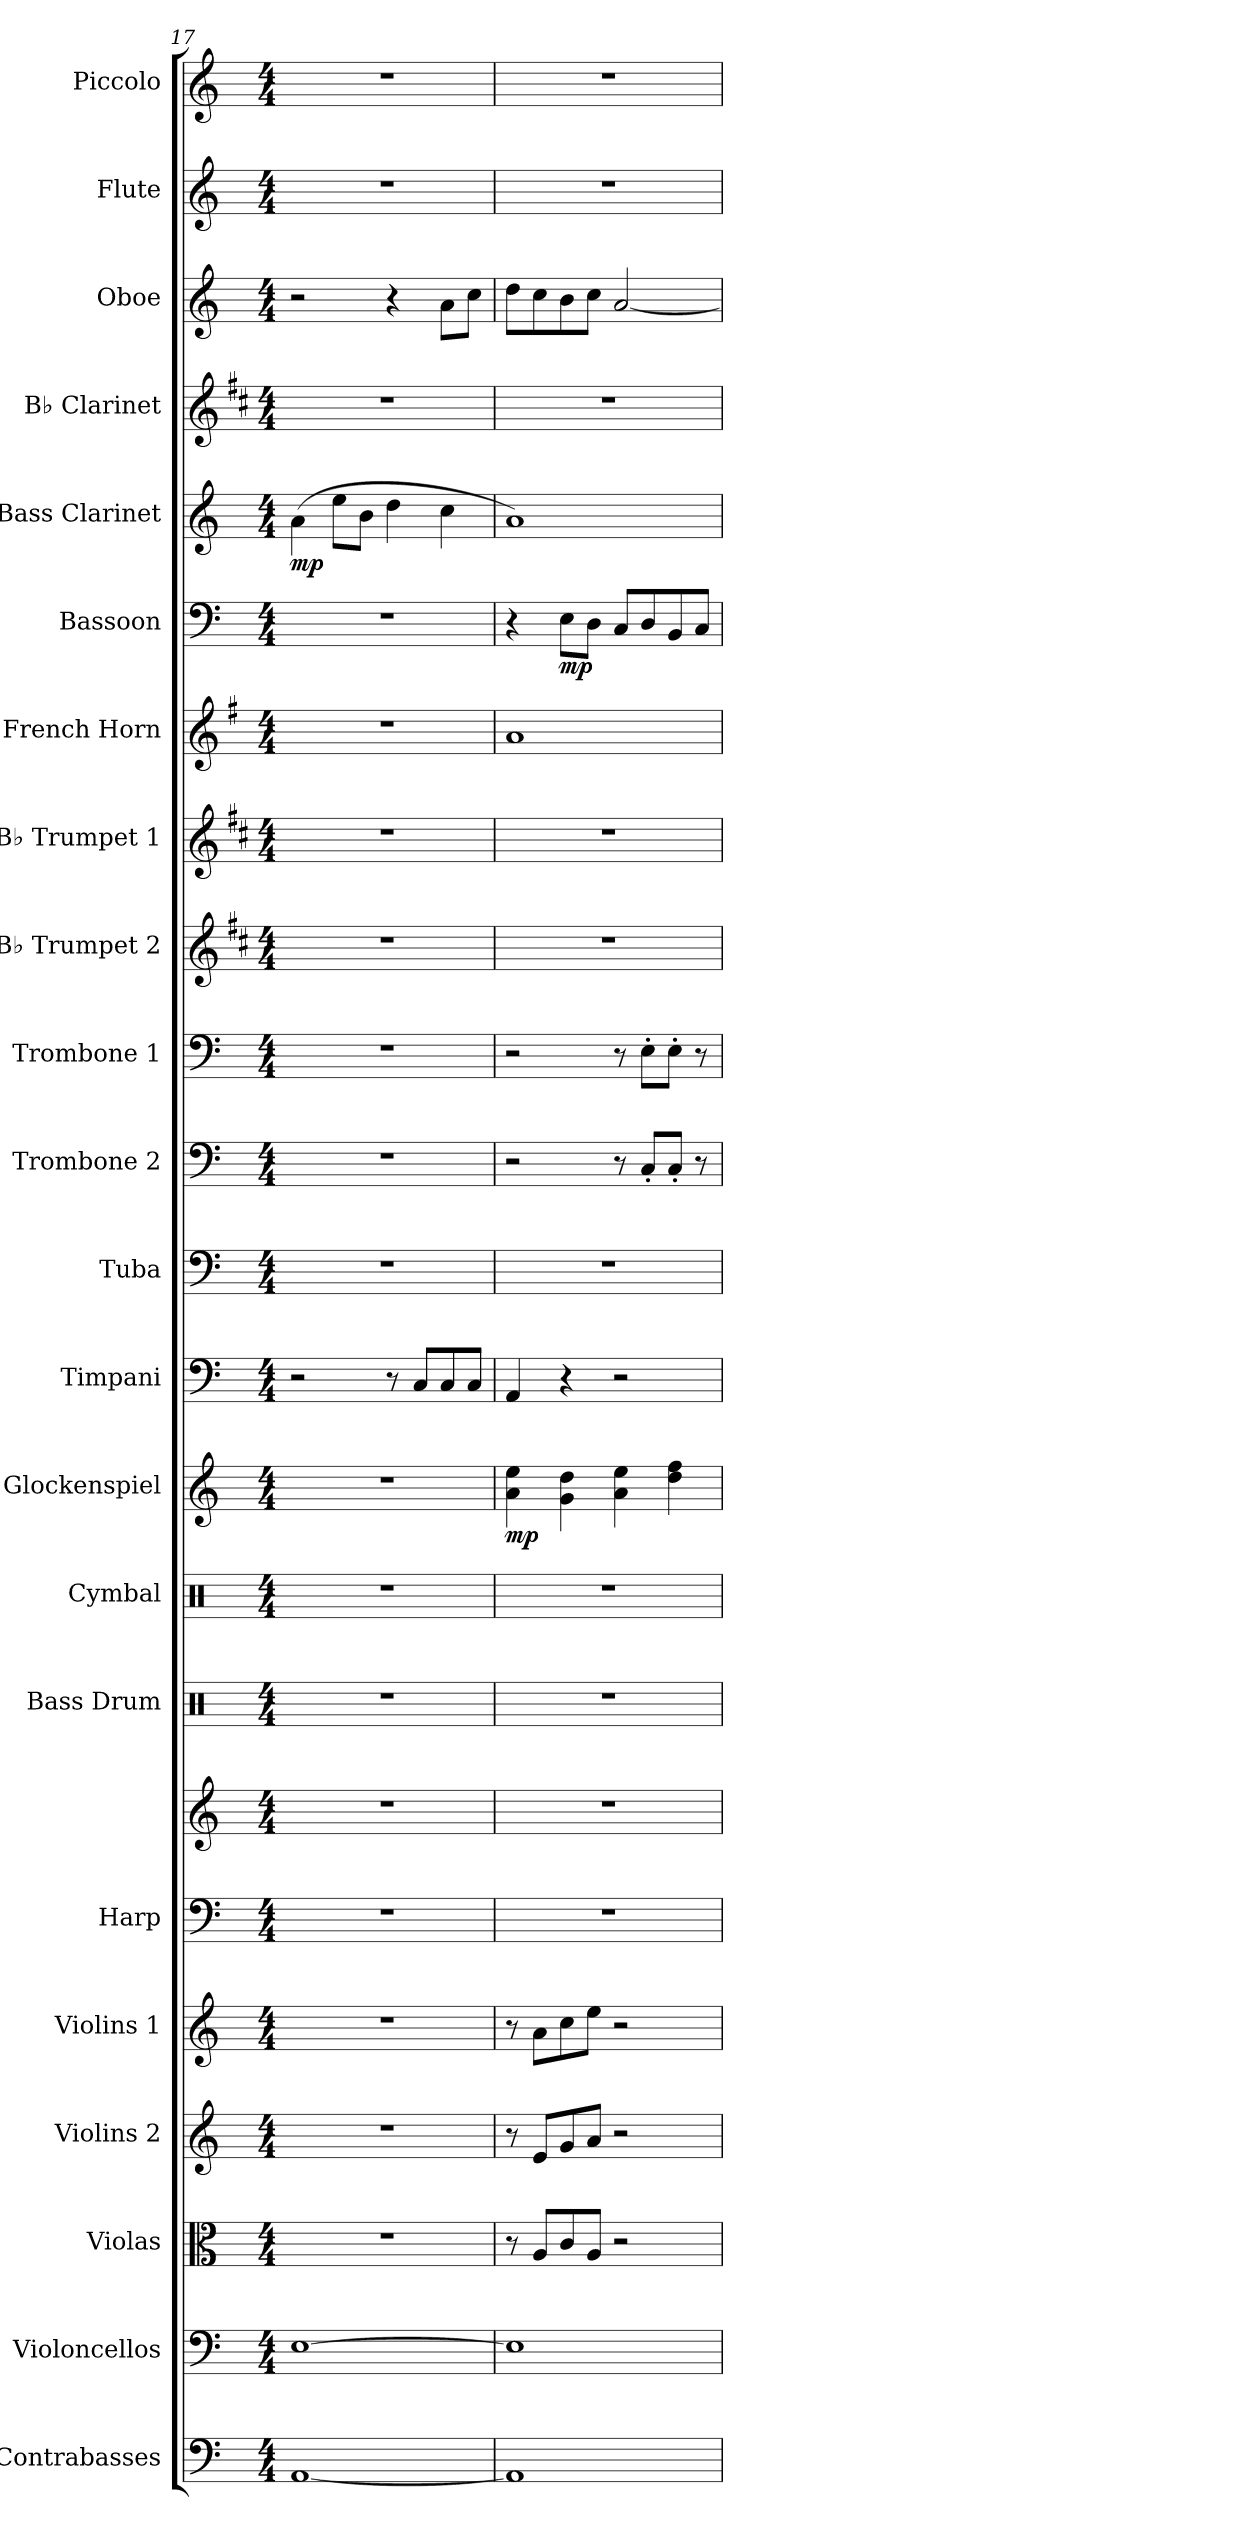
**kern	**kern	**kern	**kern	**kern	**kern	**kern	**kern	**kern	**kern	**dynam	**kern	**kern	**kern	**kern	**kern	**kern	**kern	**kern	**dynam	**kern	**dynam	**kern	**kern	**kern	**kern
*part22	*part21	*part20	*part19	*part18	*part17	*part17	*part16	*part15	*part14	*part14	*part13	*part12	*part11	*part10	*part9	*part8	*part7	*part6	*part6	*part5	*part5	*part4	*part3	*part2	*part1
*staff23	*staff22	*staff21	*staff20	*staff19	*staff18	*staff17	*staff16	*staff15	*staff14	*staff14	*staff13	*staff12	*staff11	*staff10	*staff9	*staff8	*staff7	*staff6	*staff6	*staff5	*staff5	*staff4	*staff3	*staff2	*staff1
*I"Contrabasses	*I"Violoncellos	*I"Violas	*I"Violins 2	*I"Violins 1	*I"Harp	*	*I"Bass Drum	*I"Cymbal	*I"Glockenspiel	*	*I"Timpani	*I"Tuba	*I"Trombone 2	*I"Trombone 1	*I"B♭ Trumpet 2	*I"B♭ Trumpet 1	*I"French Horn	*I"Bassoon	*	*I"Bass Clarinet	*	*I"B♭ Clarinet	*I"Oboe	*I"Flute	*I"Piccolo
*I'Cbs.	*I'Vcs.	*I'Vlas.	*I'Vlns. 2	*I'Vlns. 1	*I'Hrp.	*	*I'B. Dr.	*I'Cym.	*I'Glock.	*	*I'Timp.	*I'Tba.	*I'Tbn. 2	*I'Tbn. 1	*I'B♭ Tpt. 2	*I'B♭ Tpt. 1	*I'F Hn.	*I'Bsn.	*	*I'B. Cl.	*	*I'B♭ Cl.	*I'Ob.	*I'Fl.	*I'Picc.
*clefF4	*clefF4	*clefC3	*clefG2	*clefG2	*clefF4	*clefG2	*clefX	*clefX	*clefG2	*	*clefF4	*clefF4	*clefF4	*clefF4	*clefG2	*clefG2	*clefG2	*clefF4	*	*clefG2	*	*clefG2	*clefG2	*clefG2	*clefG2
*ITrd7c12	*	*	*	*	*	*	*	*	*ITrd-14c-24	*	*	*	*	*	*ITrd1c2	*ITrd1c2	*ITrd4c7	*	*	*ITrd8c14	*	*ITrd1c2	*	*	*ITrd-7c-12
*k[]	*k[]	*k[]	*k[]	*k[]	*k[]	*k[]	*k[]	*k[]	*k[]	*	*k[]	*k[]	*k[]	*k[]	*k[]	*k[]	*k[]	*k[]	*	*k[]	*	*k[]	*k[]	*k[]	*k[]
*M4/4	*M4/4	*M4/4	*M4/4	*M4/4	*M4/4	*M4/4	*M4/4	*M4/4	*M4/4	*	*M4/4	*M4/4	*M4/4	*M4/4	*M4/4	*M4/4	*M4/4	*M4/4	*	*M4/4	*	*M4/4	*M4/4	*M4/4	*M4/4
=17	=17	=17	=17	=17	=17	=17	=17	=17	=17	=17	=17	=17	=17	=17	=17	=17	=17	=17	=17	=17	=17	=17	=17	=17	=17
!	!	!	!	!	!	!	!	!	!	!	!	!	!	!	!	!	!	!	!	!	!LO:DY:b	!	!	!	!
[1AAA	[1E	1r	1r	1r	1r	1r	1r	1r	1r	.	2r	1r	1r	1r	1r	1r	1r	1r	.	(>4A\	mp	1r	2r	1r	1r
.	.	.	.	.	.	.	.	.	.	.	.	.	.	.	.	.	.	.	.	8e\L	.	.	.	.	.
.	.	.	.	.	.	.	.	.	.	.	.	.	.	.	.	.	.	.	.	8B\J	.	.	.	.	.
.	.	.	.	.	.	.	.	.	.	.	8r	.	.	.	.	.	.	.	.	4d\	.	.	4r	.	.
.	.	.	.	.	.	.	.	.	.	.	8C/L	.	.	.	.	.	.	.	.	.	.	.	.	.	.
.	.	.	.	.	.	.	.	.	.	.	8C/	.	.	.	.	.	.	.	.	4c\	.	.	8a\L	.	.
.	.	.	.	.	.	.	.	.	.	.	8C/J	.	.	.	.	.	.	.	.	.	.	.	8cc\J	.	.
=18	=18	=18	=18	=18	=18	=18	=18	=18	=18	=18	=18	=18	=18	=18	=18	=18	=18	=18	=18	=18	=18	=18	=18	=18	=18
!	!	!	!	!	!	!	!	!	!	!LO:DY:b	!	!	!	!	!	!	!	!	!	!	!	!	!	!	!
1AAA]	1E]	8r	8r	8r	1r	1r	1r	1r	4aaa\ 4eeee\	mp	4AA/	1r	2r	2r	1r	1r	1d	4r	.	1A)	.	1r	8dd\L	1r	1r
.	.	8A/L	8e/L	8a\L	.	.	.	.	.	.	.	.	.	.	.	.	.	.	.	.	.	.	8cc\	.	.
!	!	!	!	!	!	!	!	!	!	!	!	!	!	!	!	!	!	!	!LO:DY:b	!	!	!	!	!	!
.	.	8c/	8g/	8cc\	.	.	.	.	4ggg\ 4dddd\	.	4r	.	.	.	.	.	.	8E\L	mp	.	.	.	8b\	.	.
.	.	8A/J	8a/J	8ee\J	.	.	.	.	.	.	.	.	.	.	.	.	.	8D\J	.	.	.	.	8cc\J	.	.
.	.	2r	2r	2r	.	.	.	.	4aaa\ 4eeee\	.	2r	.	8r	8r	.	.	.	8C/L	.	.	.	.	[2a/	.	.
.	.	.	.	.	.	.	.	.	.	.	.	.	8C'/L	8E'\L	.	.	.	8D/	.	.	.	.	.	.	.
.	.	.	.	.	.	.	.	.	4dddd\ 4ffff\	.	.	.	8C'/J	8E'\J	.	.	.	8BB/	.	.	.	.	.	.	.
.	.	.	.	.	.	.	.	.	.	.	.	.	8r	8r	.	.	.	8C/J	.	.	.	.	.	.	.
=	=	=	=	=	=	=	=	=	=	=	=	=	=	=	=	=	=	=	=	=	=	=	=	=	=
*-	*-	*-	*-	*-	*-	*-	*-	*-	*-	*-	*-	*-	*-	*-	*-	*-	*-	*-	*-	*-	*-	*-	*-	*-	*-
